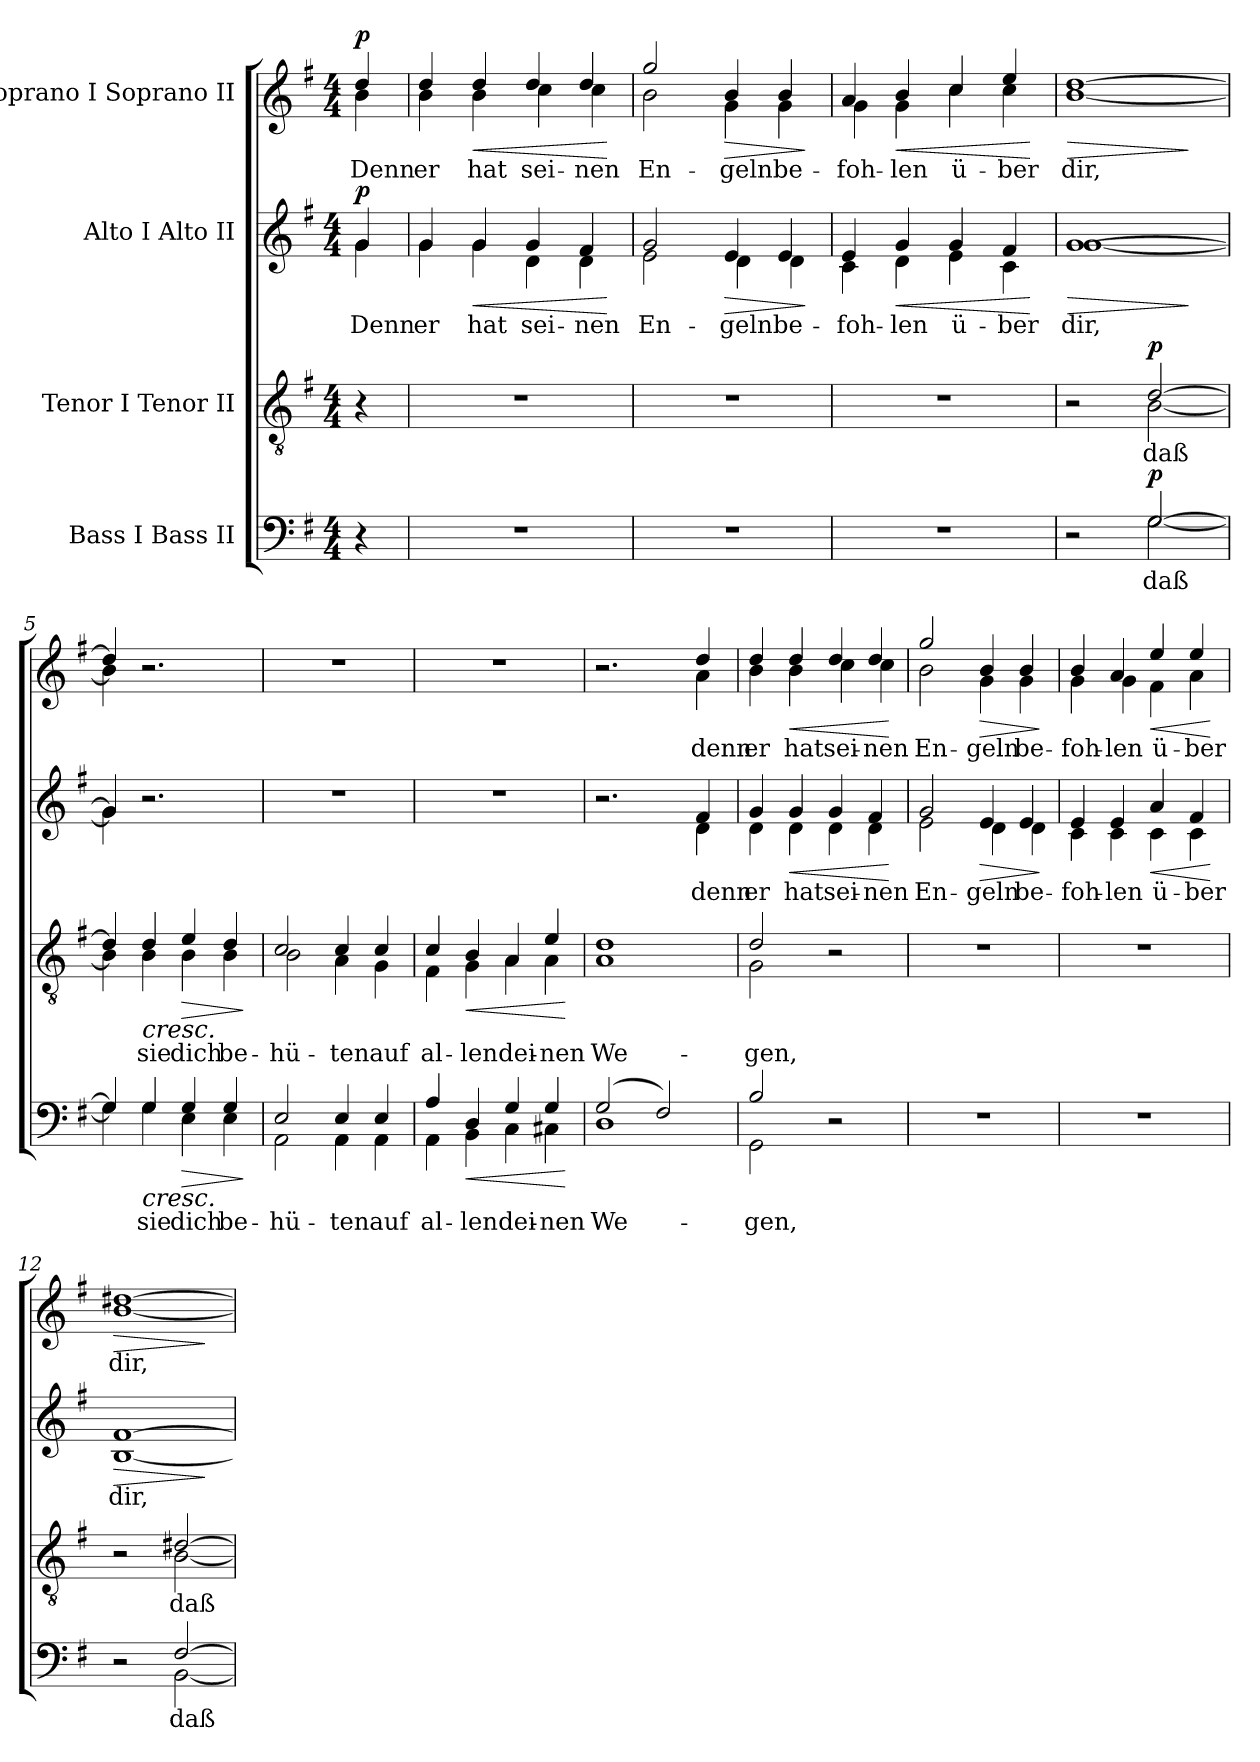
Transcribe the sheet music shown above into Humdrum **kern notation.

**kern	**text	**dynam	**kern	**text	**dynam	**kern	**text	**dynam	**kern	**text	**dynam
*part4	*part4	*part4	*part3	*part3	*part3	*part2	*part2	*part2	*part1	*part1	*part1
*staff4	*staff4	*staff4	*staff3	*staff3	*staff3	*staff2	*staff2	*staff2	*staff1	*staff1	*staff1
*I"Bass I Bass II	*	*	*I"Tenor I Tenor II	*	*	*I"Alto I Alto II	*	*	*I"Soprano I Soprano II	*	*
*clefF4	*	*	*clefGv2	*	*	*clefG2	*	*	*clefG2	*	*
*k[f#]	*	*	*k[f#]	*	*	*k[f#]	*	*	*k[f#]	*	*
*M4/4	*	*	*M4/4	*	*	*M4/4	*	*	*M4/4	*	*
=	=	=	=	=	=	=	=	=	=	=	=
*	*	*	*	*	*	*^	*	*	*	*	*
!	!	!	!	!	!	!	!	!	!	!LO:TX:a:B:t=Allegretto non troppo	!	!
!	!	!	!	!	!	!	!	!LO:LY:b	!LO:DY:a	!	!LO:LY:b	!LO:DY:a
*	*	*	*	*	*	*	*	*	*	*^	*	*
4r	.	.	4r	.	.	4g/	4g\	Denn	p	4dd/	4b\	Denn	p
=1	=1	=1	=1	=1	=1	=1	=1	=1	=1	=1	=1	=1	=1
!	!	!	!	!	!	!	!	!LO:LY:b	!	!	!	!LO:LY:b	!
1r	.	.	1r	.	.	4g/	4g\	er	.	4dd/	4b\	er	.
!	!	!	!	!	!	!	!	!LO:LY:b	!LO:HP:b	!	!	!LO:LY:b	!LO:HP:b
.	.	.	.	.	.	4g/	4g\	hat	<	4dd/	4b\	hat	<
!	!	!	!	!	!	!	!	!LO:LY:b	!	!	!	!LO:LY:b	!
.	.	.	.	.	.	4g/	4d\	sei-	.	4dd/	4cc\	sei-	.
!	!	!	!	!	!	!	!	!LO:LY:b	!	!	!	!LO:LY:b	!
.	.	.	.	.	.	4f#/	4d\	-nen	.	4dd/	4cc\	-nen	.
*	*	*	*	*	*	*v	*v	*	*	*	*	*	*
*	*	*	*	*	*	*	*	*	*v	*v	*	*
.	.	.	.	.	.	.	.	[	.	.	[
=2	=2	=2	=2	=2	=2	=2	=2	=2	=2	=2	=2
*	*	*	*	*	*	*^	*	*	*	*	*
!	!	!	!	!	!	!	!	!LO:LY:b	!	!	!LO:LY:b	!
*	*	*	*	*	*	*	*	*	*	*^	*	*
1r	.	.	1r	.	.	2g/	2e\	En-	.	2gg/	2b\	En-	.
!	!	!	!	!	!	!	!	!LO:LY:b	!LO:HP:b	!	!	!LO:LY:b	!LO:HP:b
.	.	.	.	.	.	4e/	4d\	-geln	>	4b/	4g\	-geln	>
!	!	!	!	!	!	!	!	!LO:LY:b	!	!	!	!LO:LY:b	!
.	.	.	.	.	.	4e/	4d\	be-	.	4b/	4g\	be-	.
*	*	*	*	*	*	*v	*v	*	*	*	*	*	*
*	*	*	*	*	*	*	*	*	*v	*v	*	*
.	.	.	.	.	.	.	.	]	.	.	]
=3	=3	=3	=3	=3	=3	=3	=3	=3	=3	=3	=3
*	*	*	*	*	*	*^	*	*	*	*	*
!	!	!	!	!	!	!	!	!LO:LY:b	!	!	!LO:LY:b	!
*	*	*	*	*	*	*	*	*	*	*^	*	*
1r	.	.	1r	.	.	4e/	4c\	-foh-	.	4a/	4g\	-foh-	.
!	!	!	!	!	!	!	!	!LO:LY:b	!LO:HP:b	!	!	!LO:LY:b	!LO:HP:b
.	.	.	.	.	.	4g/	4d\	-len	<	4b/	4g\	-len	<
!	!	!	!	!	!	!	!	!LO:LY:b	!	!	!	!LO:LY:b	!
.	.	.	.	.	.	4g/	4e\	ü-	.	4cc/	4cc\	ü-	.
!	!	!	!	!	!	!	!	!LO:LY:b	!	!	!	!LO:LY:b	!
.	.	.	.	.	.	4f#/	4c\	-ber	.	4ee/	4cc\	-ber	.
*	*	*	*	*	*	*v	*v	*	*	*	*	*	*
*	*	*	*	*	*	*	*	*	*v	*v	*	*
.	.	.	.	.	.	.	.	[	.	.	[
=4	=4	=4	=4	=4	=4	=4	=4	=4	=4	=4	=4
*^	*	*	*^	*	*	*	*	*	*	*	*
!	!	!	!	!	!	!	!	!	!LO:LY:b	!LO:HP:b	!	!LO:LY:b	!LO:HP:b
*	*	*	*	*	*	*	*	*^	*	*	*^	*	*
2r	2ryy	.	.	2r	2ryy	.	.	[1g	[1g	dir,	>	[1dd	[1b	dir,	>
!	!	!LO:LY:b	!LO:DY:a	!	!	!LO:LY:b	!LO:DY:a	!	!	!	!	!	!	!	!
[2G/	[2G\	daß	p	[2d/	[2B\	daß	p	.	.	.	.	.	.	.	.
*v	*v	*	*	*	*	*	*	*v	*v	*	*	*v	*v	*	*
*	*	*	*v	*v	*	*	*	*	*	*	*	*
.	.	.	.	.	.	.	.	]	.	.	]
=5	=5	=5	=5	=5	=5	=5	=5	=5	=5	=5	=5
*^	*	*	*^	*	*	*^	*	*	*^	*	*
4G/]	4G\]	.	.	4d/]	4B\]	.	.	4g/]	4g\]	.	.	4dd/]	4b\]	.	.
!	!	!LO:LY:b	!LO:HP:b	!	!	!LO:LY:b	!LO:HP:b	!	!	!	!	!	!	!	!
4G/	4G\	sie	<	4d/	4B\	sie	<	2.r	2.ryy	.	.	2.r	2.ryy	.	.
!	!	!LO:LY:b	!LO:HP:b	!	!	!LO:LY:b	!LO:HP:b	!	!	!	!	!	!	!	!
4G/	4E\	dich	>	4e/	4B\	dich	>	.	.	.	.	.	.	.	.
!	!	!LO:LY:b	!	!	!	!LO:LY:b	!	!	!	!	!	!	!	!	!
4G/	4E\	be-	.	4d/	4B\	be-	.	.	.	.	.	.	.	.	.
*v	*v	*	*	*	*	*	*	*v	*v	*	*	*v	*v	*	*
*	*	*	*v	*v	*	*	*	*	*	*	*	*
.	.	]	.	.	]	.	.	.	.	.	.
=6	=6	=6	=6	=6	=6	=6	=6	=6	=6	=6	=6
*^	*	*	*	*	*	*	*	*	*	*	*
!	!	!LO:LY:b	!	!	!LO:LY:b	!	!	!	!	!	!	!
*	*	*	*	*^	*	*	*	*	*	*	*	*
2E/	2AA\	-hü-	.	2c/	2B\	-hü-	.	1r	.	.	1r	.	.
!	!	!LO:LY:b	!	!	!	!LO:LY:b	!	!	!	!	!	!	!
4E/	4AA\	-ten	.	4c/	4A\	-ten	.	.	.	.	.	.	.
!	!	!LO:LY:b	!	!	!	!LO:LY:b	!	!	!	!	!	!	!
4E/	4AA\	auf	.	4c/	4G\	auf	.	.	.	.	.	.	.
=7	=7	=7	=7	=7	=7	=7	=7	=7	=7	=7	=7	=7	=7
!	!	!LO:LY:b	!	!	!	!LO:LY:b	!	!	!	!	!	!	!
4A/	4AA\	al-	.	4c/	4F#\	al-	.	1r	.	.	1r	.	.
!	!	!LO:LY:b	!LO:HP:b	!	!	!LO:LY:b	!LO:HP:b	!	!	!	!	!	!
4D/	4BB\	-len	<	4B/	4G\	-len	<	.	.	.	.	.	.
!	!	!LO:LY:b	!	!	!	!LO:LY:b	!	!	!	!	!	!	!
4G/	4C\	dei-	.	4A/	4A\	dei-	.	.	.	.	.	.	.
!	!	!LO:LY:b	!	!	!	!LO:LY:b	!	!	!	!	!	!	!
4G/	4C#X\	-nen	.	4e/	4A\	-nen	.	.	.	.	.	.	.
*v	*v	*	*	*	*	*	*	*	*	*	*	*	*
*	*	*	*v	*v	*	*	*	*	*	*	*	*
.	.	[	.	.	[	.	.	.	.	.	.
!!LO:LB:g=z
=8	=8	=8	=8	=8	=8	=8	=8	=8	=8	=8	=8
*^	*	*	*	*	*	*	*	*	*	*	*
!	!	!LO:LY:b	!	!	!LO:LY:b	!	!	!	!	!	!	!
*	*	*	*	*^	*	*	*^	*	*	*^	*	*
(>2G/	1D	We-	.	1d	1A	We-	.	2.r	2.ryy	.	.	2.r	2.ryy	.	.
2F#/)	.	.	.	.	.	.	.	.	.	.	.	.	.	.	.
!	!	!	!	!	!	!	!	!	!	!LO:LY:b	!	!	!	!LO:LY:b	!
.	.	.	.	.	.	.	.	4f#/	4d\	denn	.	4dd/	4a\	denn	.
*v	*v	*	*	*	*	*	*	*v	*v	*	*	*v	*v	*	*
*	*	*	*v	*v	*	*	*	*	*	*	*	*
.	.	[	.	.	[	.	.	.	.	.	.
=9	=9	=9	=9	=9	=9	=9	=9	=9	=9	=9	=9
*^	*	*	*	*	*	*	*	*	*	*	*
!	!	!LO:LY:b	!	!	!LO:LY:b	!	!	!LO:LY:b	!	!	!LO:LY:b	!
*	*	*	*	*^	*	*	*^	*	*	*^	*	*
2B/	2GG\	-gen,	.	2d/	2G\	-gen,	.	4g/	4d\	er	.	4dd/	4b\	er	.
!	!	!	!	!	!	!	!	!	!	!LO:LY:b	!LO:HP:b	!	!	!LO:LY:b	!LO:HP:b
.	.	.	.	.	.	.	.	4g/	4d\	hat	<	4dd/	4b\	hat	<
!	!	!	!	!	!	!	!	!	!	!LO:LY:b	!	!	!	!LO:LY:b	!
2r	2ryy	.	.	2r	2ryy	.	.	4g/	4d\	sei-	.	4dd/	4cc\	sei-	.
!	!	!	!	!	!	!	!	!	!	!LO:LY:b	!	!	!	!LO:LY:b	!
.	.	.	.	.	.	.	.	4f#/	4d\	-nen	.	4dd/	4cc\	-nen	.
*v	*v	*	*	*	*	*	*	*v	*v	*	*	*v	*v	*	*
*	*	*	*v	*v	*	*	*	*	*	*	*	*
.	.	.	.	.	.	.	.	[	.	.	[
=10	=10	=10	=10	=10	=10	=10	=10	=10	=10	=10	=10
*	*	*	*	*	*	*^	*	*	*	*	*
!	!	!	!	!	!	!	!	!LO:LY:b	!	!	!LO:LY:b	!
*	*	*	*	*	*	*	*	*	*	*^	*	*
1r	.	.	1r	.	.	2g/	2e\	En-	.	2gg/	2b\	En-	.
!	!	!	!	!	!	!	!	!LO:LY:b	!LO:HP:b	!	!	!LO:LY:b	!LO:HP:b
.	.	.	.	.	.	4e/	4d\	-geln	>	4b/	4g\	-geln	>
!	!	!	!	!	!	!	!	!LO:LY:b	!	!	!	!LO:LY:b	!
.	.	.	.	.	.	4e/	4d\	be-	.	4b/	4g\	be-	.
*	*	*	*	*	*	*v	*v	*	*	*	*	*	*
*	*	*	*	*	*	*	*	*	*v	*v	*	*
.	.	.	.	.	.	.	.	]	.	.	]
=11	=11	=11	=11	=11	=11	=11	=11	=11	=11	=11	=11
*	*	*	*	*	*	*^	*	*	*	*	*
!	!	!	!	!	!	!	!	!LO:LY:b	!	!	!LO:LY:b	!
*	*	*	*	*	*	*	*	*	*	*^	*	*
1r	.	.	1r	.	.	4e/	4c\	-foh-	.	4b/	4g\	-foh-	.
!	!	!	!	!	!	!	!	!LO:LY:b	!	!	!	!LO:LY:b	!
.	.	.	.	.	.	4e/	4c\	-len	.	4a/	4g\	-len	.
!	!	!	!	!	!	!	!	!LO:LY:b	!LO:HP:b	!	!	!LO:LY:b	!LO:HP:b
.	.	.	.	.	.	4a/	4c\	ü-	<	4ee/	4f#\	ü-	<
!	!	!	!	!	!	!	!	!LO:LY:b	!	!	!	!LO:LY:b	!
.	.	.	.	.	.	4f#/	4c\	-ber	.	4ee/	4a\	-ber	.
*	*	*	*	*	*	*v	*v	*	*	*	*	*	*
*	*	*	*	*	*	*	*	*	*v	*v	*	*
.	.	.	.	.	.	.	.	[	.	.	[
=12	=12	=12	=12	=12	=12	=12	=12	=12	=12	=12	=12
*^	*	*	*^	*	*	*	*	*	*	*	*
!	!	!	!	!	!	!	!	!	!LO:LY:b	!LO:HP:b	!	!LO:LY:b	!LO:HP:b
*	*	*	*	*	*	*	*	*^	*	*	*^	*	*
2r	2ryy	.	.	2r	2ryy	.	.	[1f#	[1B	dir,	>	[1dd#X	[1b	dir,	>
!	!	!LO:LY:b	!	!	!	!LO:LY:b	!	!	!	!	!	!	!	!	!
[2F#/	[2BB\	daß	.	[2d#X/	[2B\	daß	.	.	.	.	.	.	.	.	.
*v	*v	*	*	*	*	*	*	*v	*v	*	*	*v	*v	*	*
*	*	*	*v	*v	*	*	*	*	*	*	*	*
.	.	.	.	.	.	.	.	]	.	.	]
=	=	=	=	=	=	=	=	=	=	=	=
*-	*-	*-	*-	*-	*-	*-	*-	*-	*-	*-	*-
